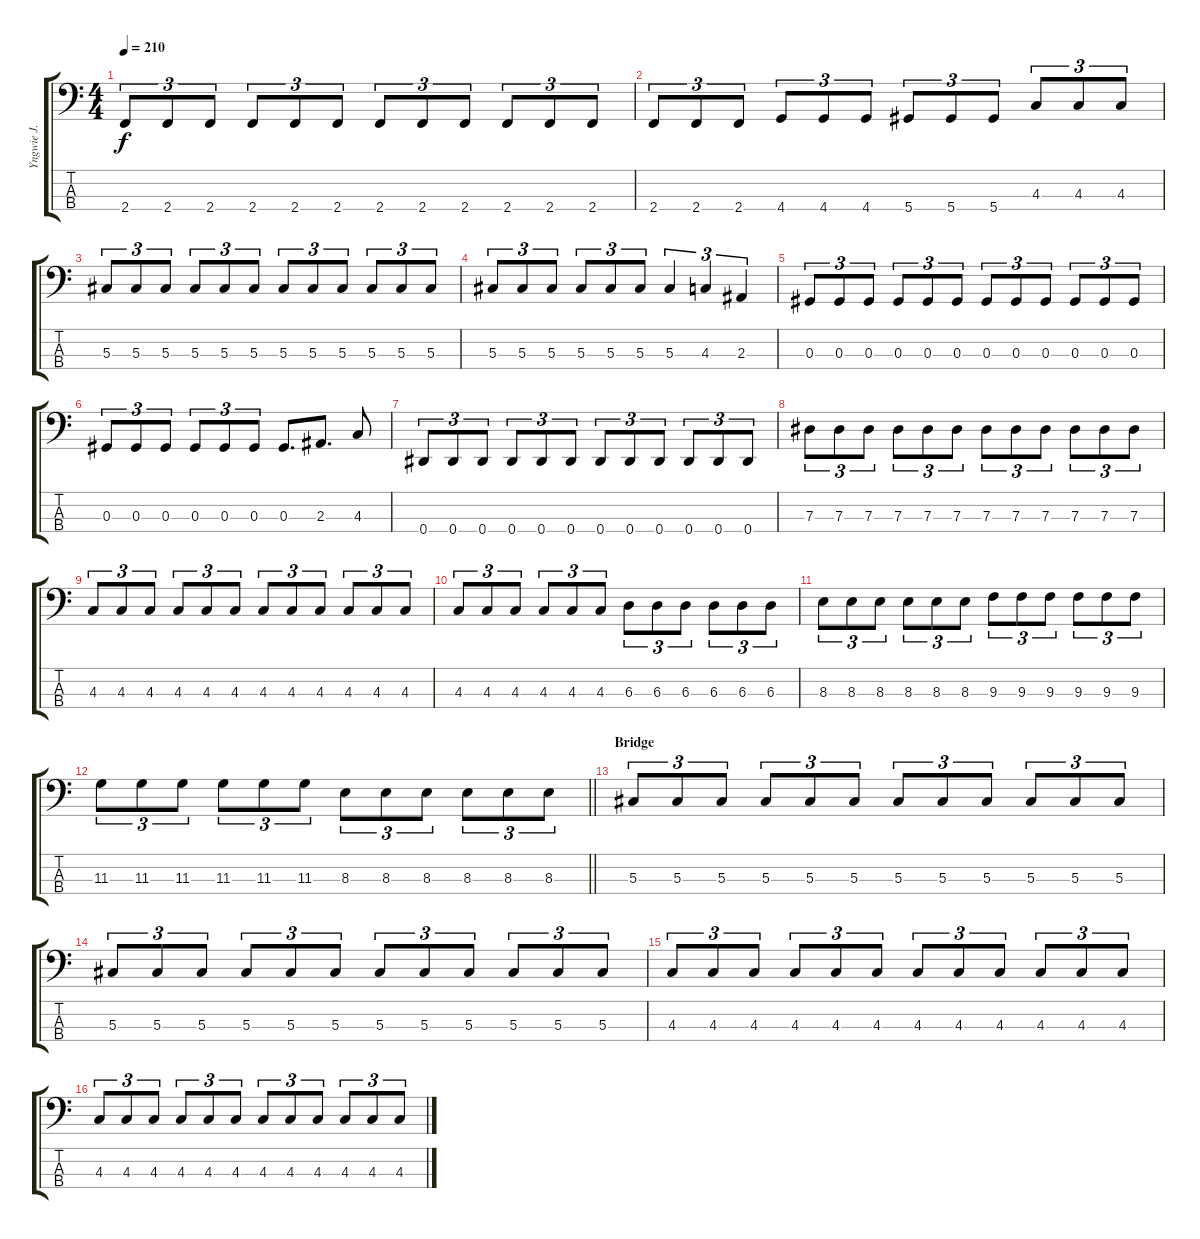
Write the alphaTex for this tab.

\track ("Yngwie J. Malmsteen " "Yngwie J. ") {instrument electricbasspick}
\staff {score tabs}
\tuning (Gb2 Db2 Ab1 Eb1) {hide}
\ts (4 4)
\tempo 210
\clef f4
\ks c
2.4.8{tu (3 2) dy f} 2.4.8{tu (3 2)} 2.4.8{tu (3 2)} 2.4.8{tu (3 2)} 2.4.8{tu (3 2)} 2.4.8{tu (3 2)} 2.4.8{tu (3 2)} 2.4.8{tu (3 2)} 2.4.8{tu (3 2)} 2.4.8{tu (3 2)} 2.4.8{tu (3 2)} 2.4.8{tu (3 2)} |
2.4.8{tu (3 2)} 2.4.8{tu (3 2)} 2.4.8{tu (3 2)} 4.4.8{tu (3 2)} 4.4.8{tu (3 2)} 4.4.8{tu (3 2)} 5.4.8{tu (3 2)} 5.4.8{tu (3 2)} 5.4.8{tu (3 2)} 4.3.8{tu (3 2)} 4.3.8{tu (3 2)} 4.3.8{tu (3 2)} |
5.3.8{tu (3 2)} 5.3.8{tu (3 2)} 5.3.8{tu (3 2)} 5.3.8{tu (3 2)} 5.3.8{tu (3 2)} 5.3.8{tu (3 2)} 5.3.8{tu (3 2)} 5.3.8{tu (3 2)} 5.3.8{tu (3 2)} 5.3.8{tu (3 2)} 5.3.8{tu (3 2)} 5.3.8{tu (3 2)} |
5.3.8{tu (3 2)} 5.3.8{tu (3 2)} 5.3.8{tu (3 2)} 5.3.8{tu (3 2)} 5.3.8{tu (3 2)} 5.3.8{tu (3 2)} 5.3.4{tu (3 2)} 4.3.4{tu (3 2)} 2.3.4{tu (3 2)} |
0.3.8{tu (3 2)} 0.3.8{tu (3 2)} 0.3.8{tu (3 2)} 0.3.8{tu (3 2)} 0.3.8{tu (3 2)} 0.3.8{tu (3 2)} 0.3.8{tu (3 2)} 0.3.8{tu (3 2)} 0.3.8{tu (3 2)} 0.3.8{tu (3 2)} 0.3.8{tu (3 2)} 0.3.8{tu (3 2)} |
0.3.8{tu (3 2)} 0.3.8{tu (3 2)} 0.3.8{tu (3 2)} 0.3.8{tu (3 2)} 0.3.8{tu (3 2)} 0.3.8{tu (3 2)} 0.3.8{d} 2.3.8{d} 4.3.8 |
0.4.8{tu (3 2)} 0.4.8{tu (3 2)} 0.4.8{tu (3 2)} 0.4.8{tu (3 2)} 0.4.8{tu (3 2)} 0.4.8{tu (3 2)} 0.4.8{tu (3 2)} 0.4.8{tu (3 2)} 0.4.8{tu (3 2)} 0.4.8{tu (3 2)} 0.4.8{tu (3 2)} 0.4.8{tu (3 2)} |
7.3.8{tu (3 2)} 7.3.8{tu (3 2)} 7.3.8{tu (3 2)} 7.3.8{tu (3 2)} 7.3.8{tu (3 2)} 7.3.8{tu (3 2)} 7.3.8{tu (3 2)} 7.3.8{tu (3 2)} 7.3.8{tu (3 2)} 7.3.8{tu (3 2)} 7.3.8{tu (3 2)} 7.3.8{tu (3 2)} |
4.3.8{tu (3 2)} 4.3.8{tu (3 2)} 4.3.8{tu (3 2)} 4.3.8{tu (3 2)} 4.3.8{tu (3 2)} 4.3.8{tu (3 2)} 4.3.8{tu (3 2)} 4.3.8{tu (3 2)} 4.3.8{tu (3 2)} 4.3.8{tu (3 2)} 4.3.8{tu (3 2)} 4.3.8{tu (3 2)} |
4.3.8{tu (3 2)} 4.3.8{tu (3 2)} 4.3.8{tu (3 2)} 4.3.8{tu (3 2)} 4.3.8{tu (3 2)} 4.3.8{tu (3 2)} 6.3.8{tu (3 2)} 6.3.8{tu (3 2)} 6.3.8{tu (3 2)} 6.3.8{tu (3 2)} 6.3.8{tu (3 2)} 6.3.8{tu (3 2)} |
8.3.8{tu (3 2)} 8.3.8{tu (3 2)} 8.3.8{tu (3 2)} 8.3.8{tu (3 2)} 8.3.8{tu (3 2)} 8.3.8{tu (3 2)} 9.3.8{tu (3 2)} 9.3.8{tu (3 2)} 9.3.8{tu (3 2)} 9.3.8{tu (3 2)} 9.3.8{tu (3 2)} 9.3.8{tu (3 2)} |
\barLineRight lightlight
11.3.8{tu (3 2)} 11.3.8{tu (3 2)} 11.3.8{tu (3 2)} 11.3.8{tu (3 2)} 11.3.8{tu (3 2)} 11.3.8{tu (3 2)} 8.3.8{tu (3 2)} 8.3.8{tu (3 2)} 8.3.8{tu (3 2)} 8.3.8{tu (3 2)} 8.3.8{tu (3 2)} 8.3.8{tu (3 2)} |
\section ("" "Bridge")
5.3.8{tu (3 2)} 5.3.8{tu (3 2)} 5.3.8{tu (3 2)} 5.3.8{tu (3 2)} 5.3.8{tu (3 2)} 5.3.8{tu (3 2)} 5.3.8{tu (3 2)} 5.3.8{tu (3 2)} 5.3.8{tu (3 2)} 5.3.8{tu (3 2)} 5.3.8{tu (3 2)} 5.3.8{tu (3 2)} |
5.3.8{tu (3 2)} 5.3.8{tu (3 2)} 5.3.8{tu (3 2)} 5.3.8{tu (3 2)} 5.3.8{tu (3 2)} 5.3.8{tu (3 2)} 5.3.8{tu (3 2)} 5.3.8{tu (3 2)} 5.3.8{tu (3 2)} 5.3.8{tu (3 2)} 5.3.8{tu (3 2)} 5.3.8{tu (3 2)} |
4.3.8{tu (3 2)} 4.3.8{tu (3 2)} 4.3.8{tu (3 2)} 4.3.8{tu (3 2)} 4.3.8{tu (3 2)} 4.3.8{tu (3 2)} 4.3.8{tu (3 2)} 4.3.8{tu (3 2)} 4.3.8{tu (3 2)} 4.3.8{tu (3 2)} 4.3.8{tu (3 2)} 4.3.8{tu (3 2)} |
4.3.8{tu (3 2)} 4.3.8{tu (3 2)} 4.3.8{tu (3 2)} 4.3.8{tu (3 2)} 4.3.8{tu (3 2)} 4.3.8{tu (3 2)} 4.3.8{tu (3 2)} 4.3.8{tu (3 2)} 4.3.8{tu (3 2)} 4.3.8{tu (3 2)} 4.3.8{tu (3 2)} 4.3.8{tu (3 2)}
